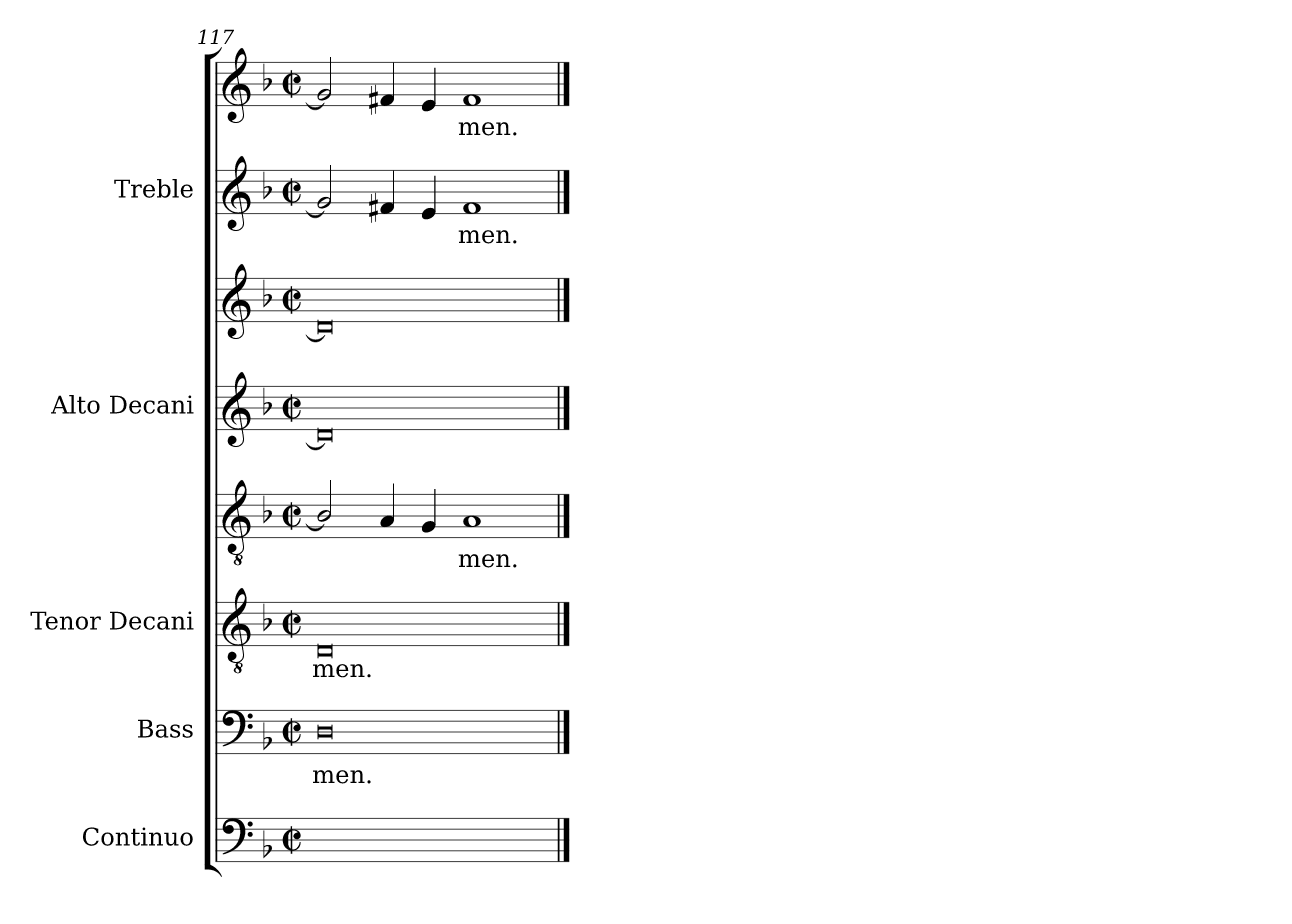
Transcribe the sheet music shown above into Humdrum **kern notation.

**kern	**text	**text	**kern	**text	**kern	**text	**kern	**text	**kern	**kern	**kern	**text	**kern	**text
*part5	*part5	*part5	*part4	*part4	*part3	*part3	*part3	*part3	*part2	*part2	*part1	*part1	*part1	*part1
*staff8	*staff8	*staff8	*staff7	*staff7	*staff6	*staff6	*staff5	*staff5	*staff4	*staff3	*staff2	*staff2	*staff1	*staff1
*I"Continuo	*	*	*I"Bass	*	*I"Tenor Decani	*	*	*	*I"Alto Decani	*	*I"Treble	*	*	*
*	*	*	*I'B	*	*I'T	*	*	*	*I'A	*	*	*	*	*
*clefF4	*	*	*clefF4	*	*clefGv2	*	*clefGv2	*	*clefG2	*clefG2	*clefG2	*	*clefG2	*
*k[b-]	*	*	*k[b-]	*	*k[b-]	*	*k[b-]	*	*k[b-]	*k[b-]	*k[b-]	*	*k[b-]	*
*F:	*	*	*F:	*	*F:	*	*F:	*	*F:	*F:	*F:	*	*F:	*
*M4/2	*	*	*M4/2	*	*M4/2	*	*M4/2	*	*M4/2	*M4/2	*M4/2	*	*M4/2	*
*met(c|)	*	*	*met(c|)	*	*met(c|)	*	*met(c|)	*	*met(c|)	*met(c|)	*met(c|)	*	*met(c|)	*
=117	=117	=117	=117	=117	=117	=117	=117	=117	=117	=117	=117	=117	=117	=117
!	!LO:LY:b	!LO:LY:b	!	!LO:LY:b	!	!LO:LY:b	!	!	!	!	!	!	!	!
[2Dyy	6	4	0D	men.	0D	men.	2B-/]	.	0d]	0d]	2g]	.	2g]	.
!	!LO:LY:b	!LO:LY:b	!	!	!	!	!	!	!	!	!	!	!	!
4Dyy_	5	3	.	.	.	.	4A	.	.	.	4f#X	.	4f#X	.
!	!LO:LY:b	!LO:LY:b	!	!	!	!	!	!	!	!	!	!	!	!
4Dyy_	5	3	.	.	.	.	4G	.	.	.	4e	.	4e	.
!	!	!	!	!	!	!	!	!LO:LY:b	!	!	!	!LO:LY:b	!	!LO:LY:b
1Dyy]	.	.	.	.	.	.	1A	men.	.	.	1f#	men.	1f#	men.
==	==	==	==	==	==	==	==	==	==	==	==	==	==	==
*-	*-	*-	*-	*-	*-	*-	*-	*-	*-	*-	*-	*-	*-	*-
